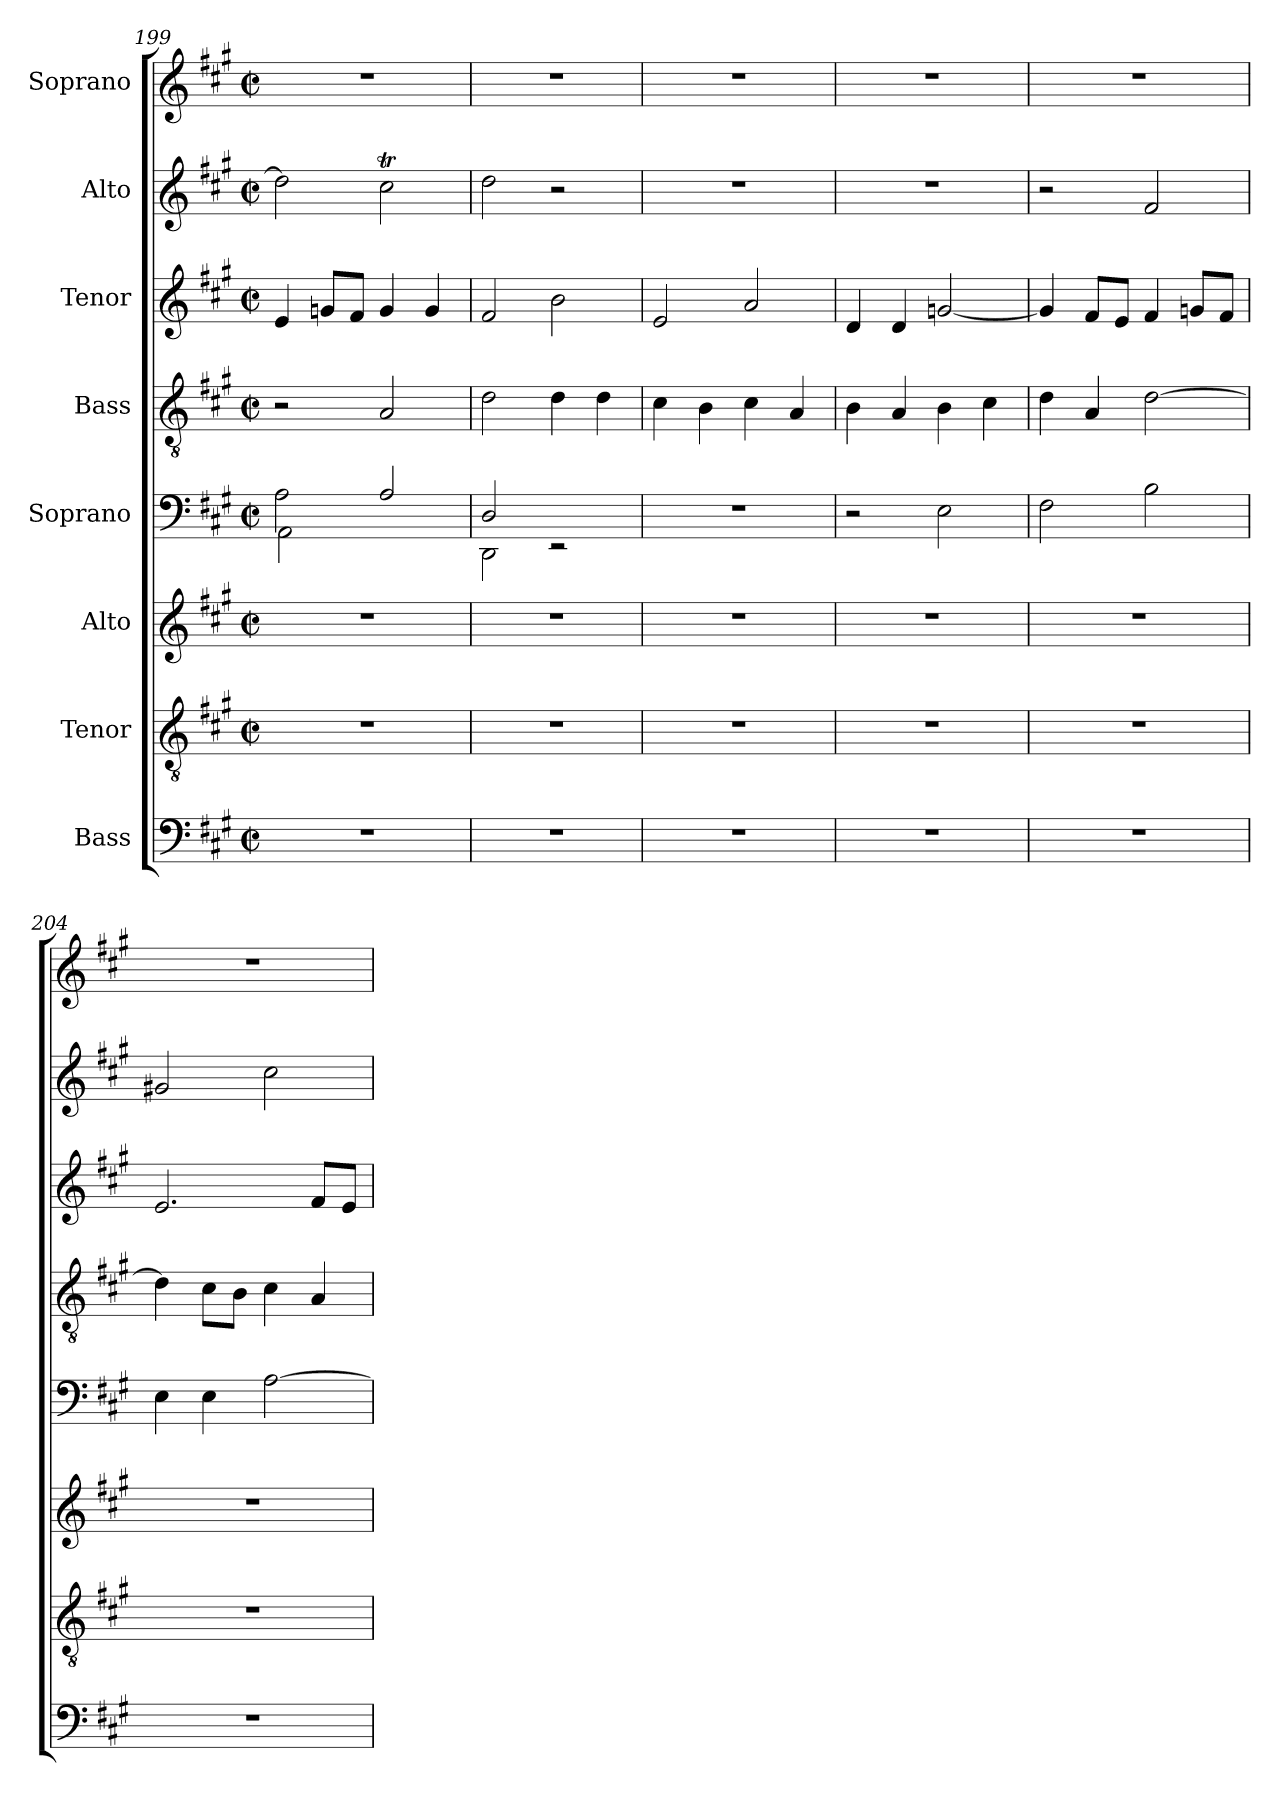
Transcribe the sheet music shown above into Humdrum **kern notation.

**kern	**kern	**kern	**kern	**kern	**kern	**kern	**kern
*part8	*part7	*part6	*part5	*part4	*part3	*part2	*part1
*staff8	*staff7	*staff6	*staff5	*staff4	*staff3	*staff2	*staff1
*I"Bass	*I"Tenor	*I"Alto	*I"Soprano	*I"Bass	*I"Tenor	*I"Alto	*I"Soprano
!!LO:PB:g=z
*clefF4	*clefGv2	*clefG2	*clefF4	*clefGv2	*clefG2	*clefG2	*clefG2
*k[f#c#g#]	*k[f#c#g#]	*k[f#c#g#]	*k[f#c#g#]	*k[f#c#g#]	*k[f#c#g#]	*k[f#c#g#]	*k[f#c#g#]
*A:	*A:	*A:	*A:	*A:	*A:	*A:	*A:
*M2/2	*M2/2	*M2/2	*M2/2	*M2/2	*M2/2	*M2/2	*M2/2
*met(c|)	*met(c|)	*met(c|)	*met(c|)	*met(c|)	*met(c|)	*met(c|)	*met(c|)
=199	=199	=199	=199	=199	=199	=199	=199
*	*	*	*^	*	*	*	*
1r	1r	1r	2A\	2AA\	2r	4e/	2dd\]	1r
.	.	.	.	.	.	8gn/L	.	.
.	.	.	.	.	.	8f#/J	.	.
.	.	.	2A/	2ryy	2A/	4g/	2cc#t\	.
.	.	.	.	.	.	4g/	.	.
=200	=200	=200	=200	=200	=200	=200	=200	=200
1r	1r	1r	2DD\	2D/	2d\	2f#/	2dd\	1r
.	.	.	2ryy	2rEE	4d\	2b\	2r	.
.	.	.	.	.	4d\	.	.	.
*	*	*	*v	*v	*	*	*	*
=201	=201	=201	=201	=201	=201	=201	=201
1r	1r	1r	1r	4c#\	2e/	1r	1r
.	.	.	.	4B\	.	.	.
.	.	.	.	4c#\	2a/	.	.
.	.	.	.	4A/	.	.	.
=202	=202	=202	=202	=202	=202	=202	=202
1r	1r	1r	2r	4B\	4d/	1r	1r
.	.	.	.	4A/	4d/	.	.
.	.	.	2E\	4B\	[<2gn/	.	.
.	.	.	.	4c#\	.	.	.
=203	=203	=203	=203	=203	=203	=203	=203
1r	1r	1r	2F#\	4d\	4g/]	2r	1r
.	.	.	.	4A/	8f#/L	.	.
.	.	.	.	.	8e/J	.	.
.	.	.	2B\	[>2d\	4f#/	2f#/	.
.	.	.	.	.	8gn/L	.	.
.	.	.	.	.	8f#/J	.	.
=204	=204	=204	=204	=204	=204	=204	=204
1r	1r	1r	4E\	4d\]	2.e/	2g#X/	1r
.	.	.	4E\	8c#\L	.	.	.
.	.	.	.	8B\J	.	.	.
.	.	.	[>2A\	4c#\	.	2cc#\	.
.	.	.	.	4A/	8f#/L	.	.
.	.	.	.	.	8e/J	.	.
=	=	=	=	=	=	=	=
*-	*-	*-	*-	*-	*-	*-	*-
